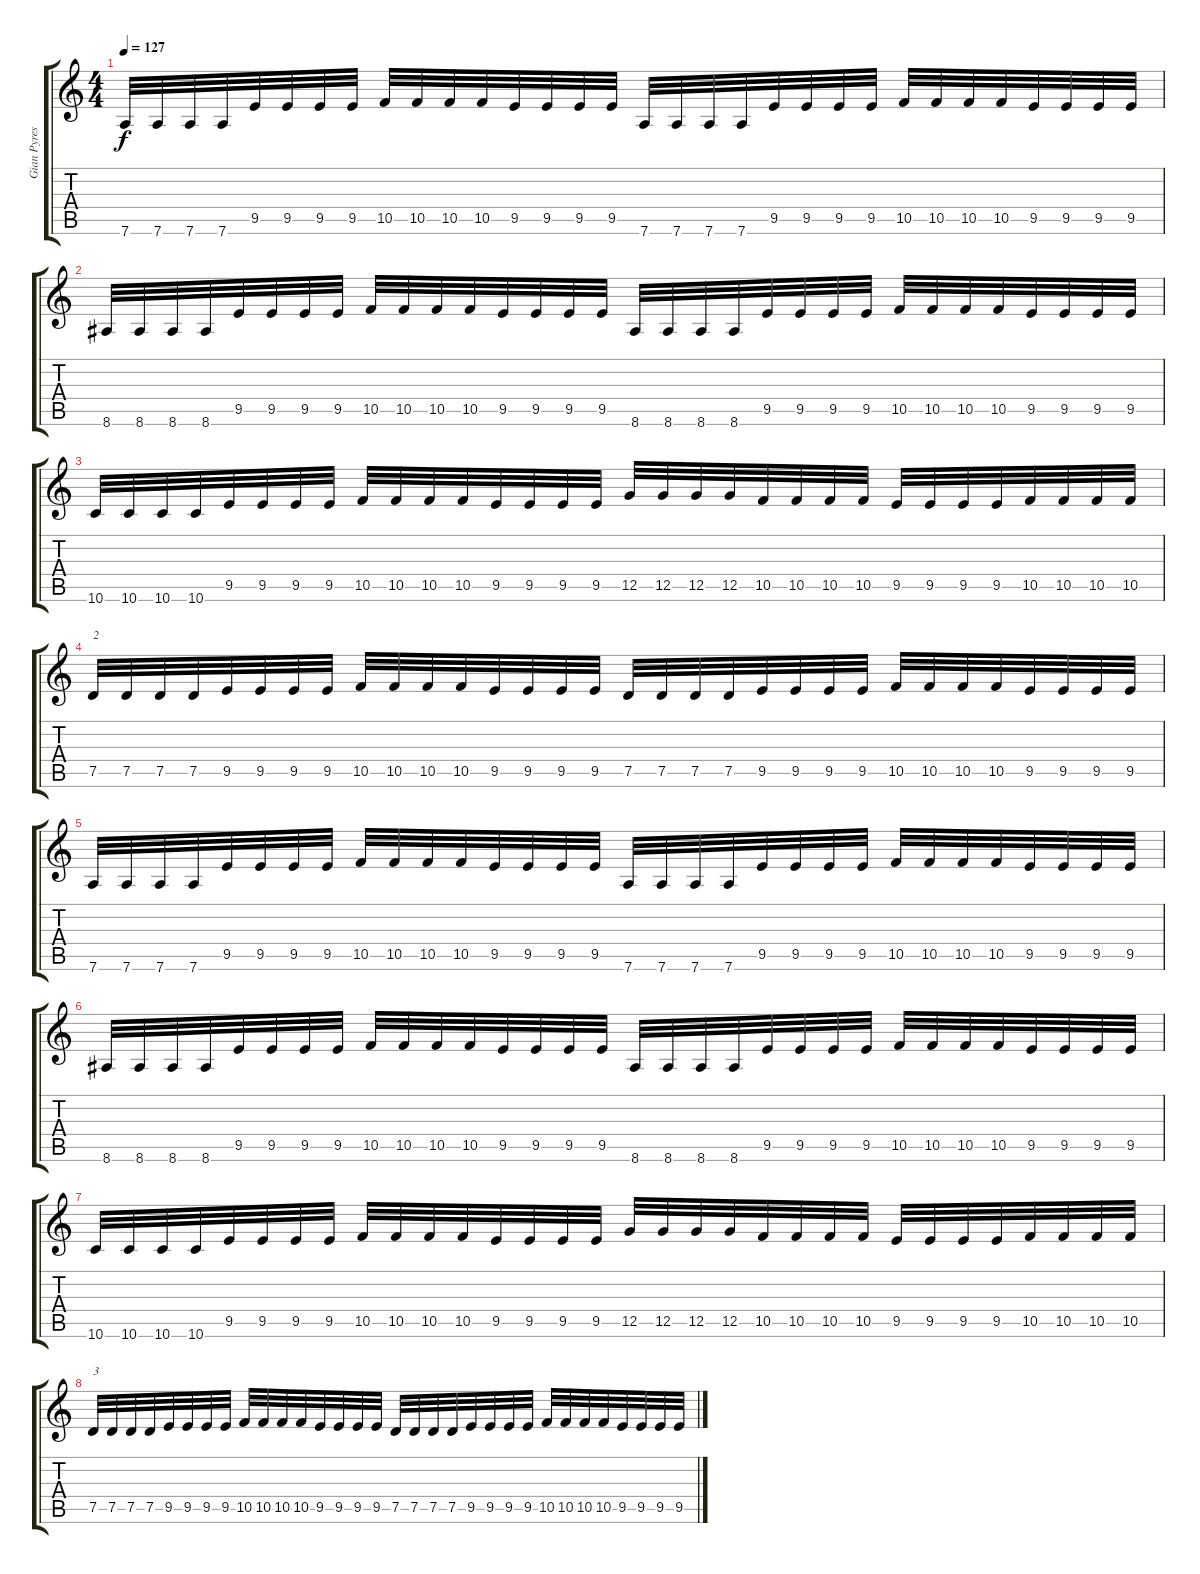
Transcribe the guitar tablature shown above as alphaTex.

\track ("Gian Pyres" "Gian Pyres") {instrument distortionguitar}
\staff {score tabs}
\tuning (D4 A3 F3 C3 G2 D2) {hide}
\ts (4 4)
\tempo 127
\clef g2
\ks c
7.6.32{dy f} 7.6.32 7.6.32 7.6.32 9.5.32 9.5.32 9.5.32 9.5.32 10.5.32 10.5.32 10.5.32 10.5.32 9.5.32 9.5.32 9.5.32 9.5.32 7.6.32 7.6.32 7.6.32 7.6.32 9.5.32 9.5.32 9.5.32 9.5.32 10.5.32 10.5.32 10.5.32 10.5.32 9.5.32 9.5.32 9.5.32 9.5.32 |
8.6.32 8.6.32 8.6.32 8.6.32 9.5.32 9.5.32 9.5.32 9.5.32 10.5.32 10.5.32 10.5.32 10.5.32 9.5.32 9.5.32 9.5.32 9.5.32 8.6.32 8.6.32 8.6.32 8.6.32 9.5.32 9.5.32 9.5.32 9.5.32 10.5.32 10.5.32 10.5.32 10.5.32 9.5.32 9.5.32 9.5.32 9.5.32 |
10.6.32 10.6.32 10.6.32 10.6.32 9.5.32 9.5.32 9.5.32 9.5.32 10.5.32 10.5.32 10.5.32 10.5.32 9.5.32 9.5.32 9.5.32 9.5.32 12.5.32 12.5.32 12.5.32 12.5.32 10.5.32 10.5.32 10.5.32 10.5.32 9.5.32 9.5.32 9.5.32 9.5.32 10.5.32 10.5.32 10.5.32 10.5.32 |
7.5.32{txt "2"} 7.5.32 7.5.32 7.5.32 9.5.32 9.5.32 9.5.32 9.5.32 10.5.32 10.5.32 10.5.32 10.5.32 9.5.32 9.5.32 9.5.32 9.5.32 7.5.32 7.5.32 7.5.32 7.5.32 9.5.32 9.5.32 9.5.32 9.5.32 10.5.32 10.5.32 10.5.32 10.5.32 9.5.32 9.5.32 9.5.32 9.5.32 |
7.6.32 7.6.32 7.6.32 7.6.32 9.5.32 9.5.32 9.5.32 9.5.32 10.5.32 10.5.32 10.5.32 10.5.32 9.5.32 9.5.32 9.5.32 9.5.32 7.6.32 7.6.32 7.6.32 7.6.32 9.5.32 9.5.32 9.5.32 9.5.32 10.5.32 10.5.32 10.5.32 10.5.32 9.5.32 9.5.32 9.5.32 9.5.32 |
8.6.32 8.6.32 8.6.32 8.6.32 9.5.32 9.5.32 9.5.32 9.5.32 10.5.32 10.5.32 10.5.32 10.5.32 9.5.32 9.5.32 9.5.32 9.5.32 8.6.32 8.6.32 8.6.32 8.6.32 9.5.32 9.5.32 9.5.32 9.5.32 10.5.32 10.5.32 10.5.32 10.5.32 9.5.32 9.5.32 9.5.32 9.5.32 |
10.6.32 10.6.32 10.6.32 10.6.32 9.5.32 9.5.32 9.5.32 9.5.32 10.5.32 10.5.32 10.5.32 10.5.32 9.5.32 9.5.32 9.5.32 9.5.32 12.5.32 12.5.32 12.5.32 12.5.32 10.5.32 10.5.32 10.5.32 10.5.32 9.5.32 9.5.32 9.5.32 9.5.32 10.5.32 10.5.32 10.5.32 10.5.32 |
7.5.32{txt "3"} 7.5.32 7.5.32 7.5.32 9.5.32 9.5.32 9.5.32 9.5.32 10.5.32 10.5.32 10.5.32 10.5.32 9.5.32 9.5.32 9.5.32 9.5.32 7.5.32 7.5.32 7.5.32 7.5.32 9.5.32 9.5.32 9.5.32 9.5.32 10.5.32 10.5.32 10.5.32 10.5.32 9.5.32 9.5.32 9.5.32 9.5.32
